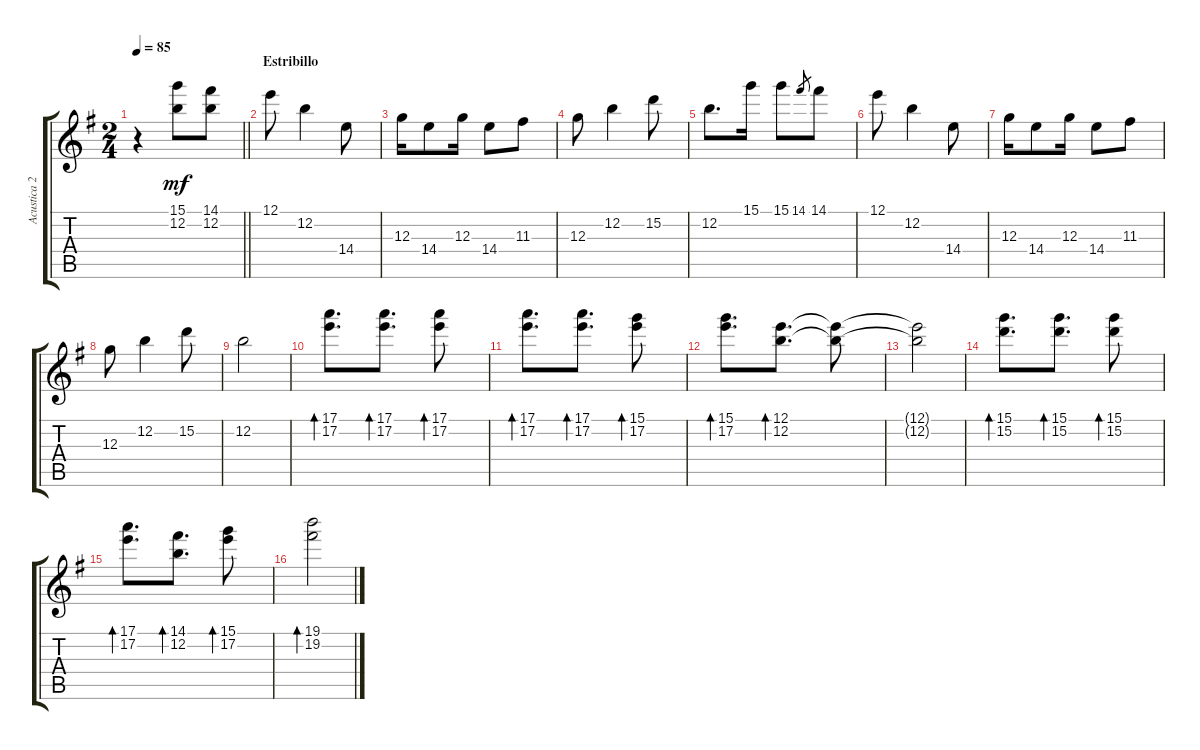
\track ("Acustica 2" "Acustica 2") {instrument acousticguitarnylon}
\staff {score tabs}
\tuning (E4 B3 G3 D3 A2 E2) {hide}
\ts (2 4)
\tempo 85
\clef g2
\barLineRight lightlight
\ks g
r.4{dy mf} (15.1 12.2).8 (14.1 12.2).8 |
\section ("" "Estribillo")
12.1.8 12.2.4 14.4.8 |
12.3.16 14.4.8 12.3.16 14.4.8 11.3.8 |
12.3.8 12.2.4 15.2.8 |
12.2.8{d} 15.1.16 15.1.8 14.1.8{gr} 14.1.8 |
12.1.8 12.2.4 14.4.8 |
12.3.16 14.4.8 12.3.16 14.4.8 11.3.8 |
12.3.8 12.2.4 15.2.8 |
12.2.2 |
(17.1 17.2).8{d bd 120} (17.1 17.2).8{d bd 120} (17.1 17.2).8{bd 120} |
(17.1 17.2).8{d bd 120} (17.1 17.2).8{d bd 120} (15.1 17.2).8{bd 120} |
(15.1 17.2).8{d bd 120} (12.1 12.2).8{d bd 120} (12.1{t} 12.2{t}).8 |
(12.1{t} 12.2{t}).2 |
(15.1 15.2).8{d bd 120} (15.1 15.2).8{d bd 120} (15.1 15.2).8{bd 120} |
(17.1 17.2).8{d bd 120} (14.1 12.2).8{d bd 120} (15.1 17.2).8{bd 120} |
(19.1 19.2).2{bd 120}
